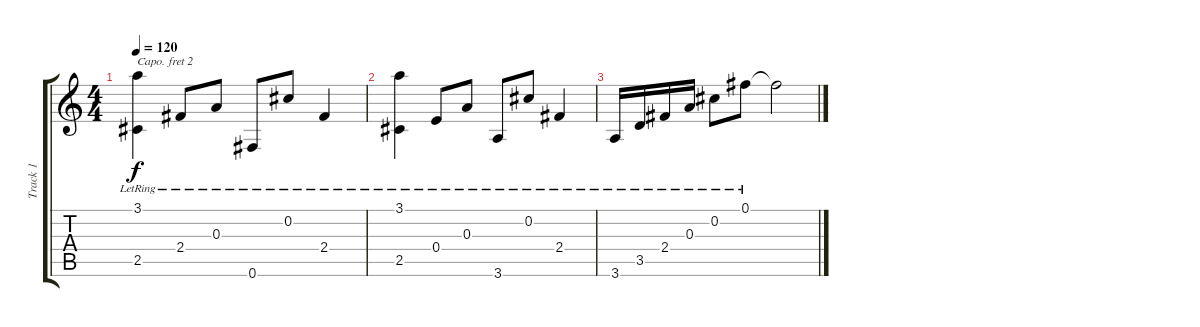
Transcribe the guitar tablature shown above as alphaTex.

\track ("Track 1" "Track 1") {instrument acousticguitarnylon}
\staff {score tabs}
\capo 2
\tuning (E4 B3 G3 D3 A2 E2) {hide}
\ts (4 4)
\tempo 120
\clef g2
\ks c
(3.1{lr} 2.5{lr}).4{dy f} 2.4{lr}.8 0.3{lr}.8 0.6{lr}.8 0.2{lr}.8 2.4{lr}.4 |
(3.1{lr} 2.5{lr}).4 0.4{lr}.8 0.3{lr}.8 3.6{lr}.8 0.2{lr}.8 2.4{lr}.4 |
3.6{lr}.16 3.5{lr}.16 2.4{lr}.16 0.3{lr}.16 0.2{lr}.8 0.1{lr}.8 0.1{t}.2
